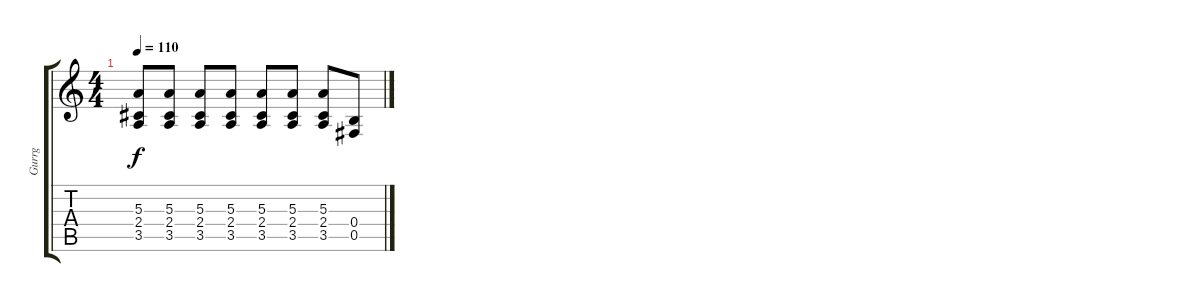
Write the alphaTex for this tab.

\track ("Gurrg" "Gurrg") {instrument overdrivenguitar}
\staff {score tabs}
\tuning (Db4 Ab3 E3 B2 Gb2 B1) {hide}
\ts (4 4)
\tempo 110
\clef g2
\ks c
(5.3 2.4 3.5).8{dy f instrument electricguitarclean} (5.3 2.4 3.5).8 (5.3 2.4 3.5).8 (5.3 2.4 3.5).8 (5.3 2.4 3.5).8 (5.3 2.4 3.5).8 (5.3 2.4 3.5).8 (0.4 0.5).8
